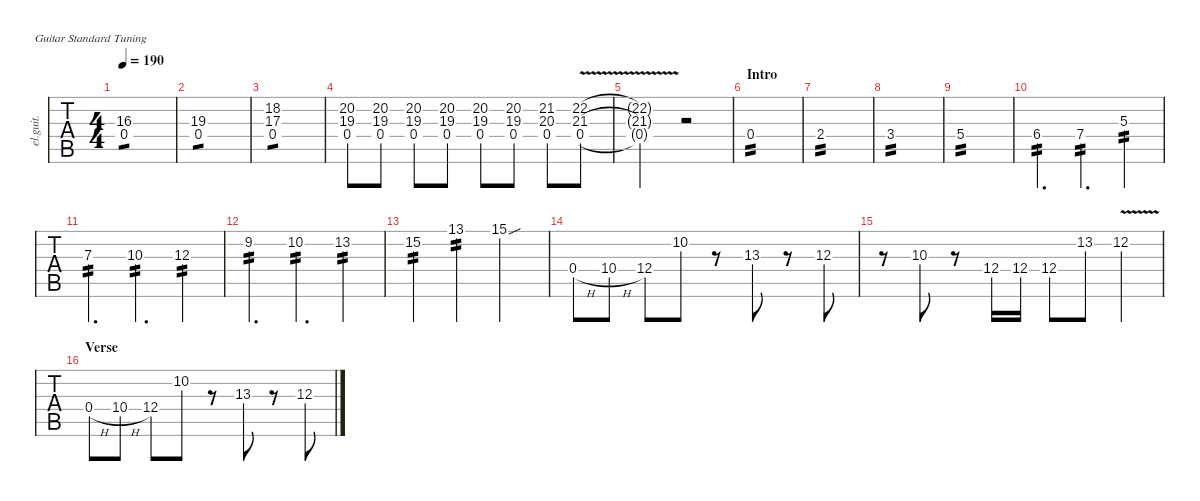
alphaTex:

\defaultSystemsLayout 4
\hideDynamics
\bracketExtendMode nobrackets
\track ("後藤ひとり" "el.guit.") {instrument electricguitarclean}
\staff {tabs}
\tuning (E4 B3 G3 D3 A2 E2)
\ts (4 4)
\tempo 190
\clef g2
\ks c
(16.3 0.4).1{tp 1 dy mf} |
(19.3 0.4).1{tp 1} |
(18.2 17.3 0.4).1{tp 1} |
(0.4 19.3 20.2).8 (0.4 19.3 20.2).8 (0.4 19.3 20.2).8 (0.4 19.3 20.2).8 (0.4 19.3 20.2).8 (0.4 19.3 20.2).8 (0.4 20.3{acc #} 21.2{acc #}).8 (0.4{v} 21.3 22.2).8 |
(22.2{t} 21.3{t} 0.4{t}).2 r.2 |
\section ("" "Intro")
0.4.1{tp 2} |
2.4.1{tp 2} |
3.4.1{tp 2} |
5.4.1{tp 2} |
6.4{acc #}.4{d tp 2} 7.4.4{d tp 2} 5.3.4{tp 2} |
7.3.4{d tp 2} 10.3.4{d tp 2} 12.3.4{tp 2} |
9.2{acc #}.4{d tp 2} 10.2.4{d tp 2} 13.2.4{tp 2} |
15.2.4{tp 2} 13.1.4{tp 2} 15.1{sou}.2 |
0.4{h}.8 10.4{h}.8 12.4.8 10.2.8 r.8 13.3{acc #}.8 r.8 12.3.8 |
r.8 10.3.8 r.8 12.4.16 12.4.16 12.4.8 13.2.8 12.2{v}.4 |
\section ("" "Verse")
0.4{h}.8 10.4{h}.8 12.4.8 10.2.8 r.8 13.3{acc #}.8 r.8 12.3.8
